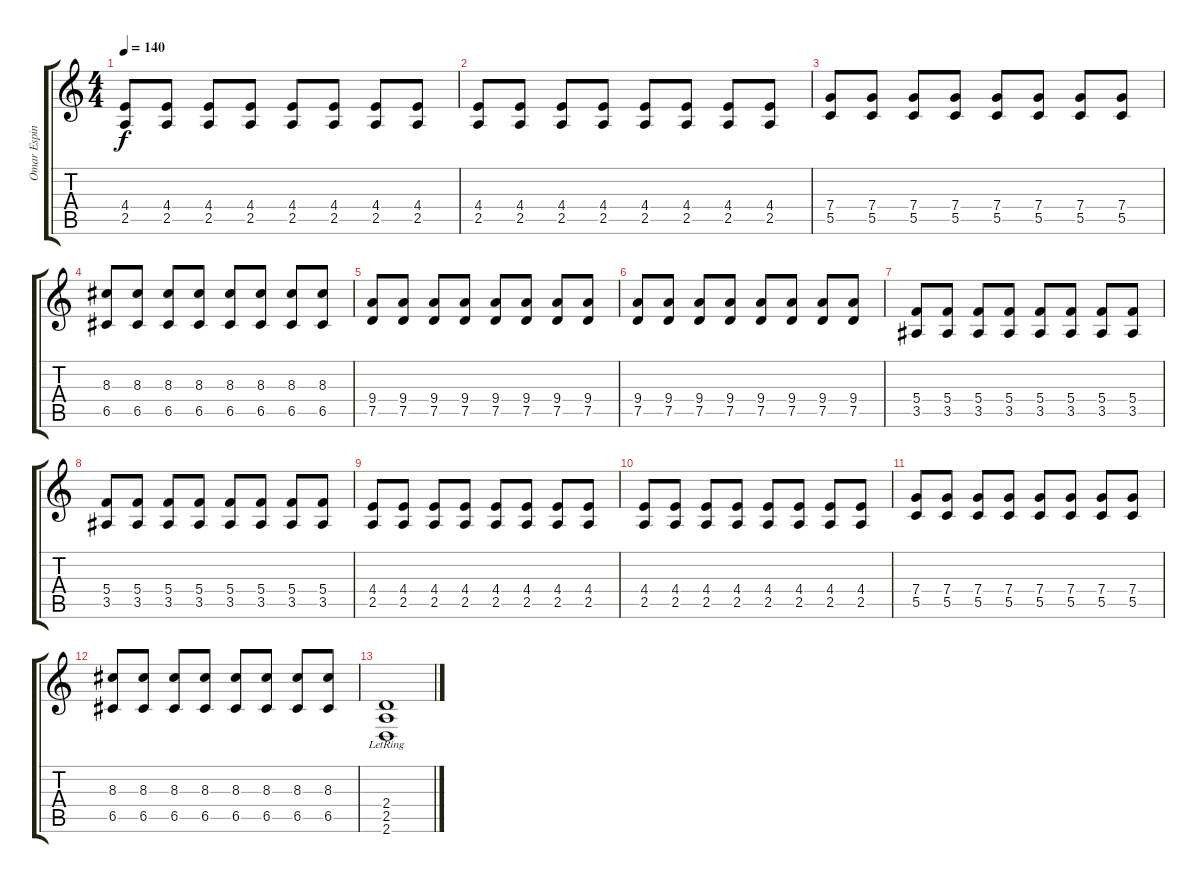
\track ("Omar Espinosa" "Omar Espin") {instrument distortionguitar}
\staff {score tabs}
\tuning (D4 A3 F3 C3 G2 C2) {hide}
\ts (4 4)
\tempo 140
\clef g2
\ks c
(4.4 2.5).8{dy f} (4.4 2.5).8 (4.4 2.5).8 (4.4 2.5).8 (4.4 2.5).8 (4.4 2.5).8 (4.4 2.5).8 (4.4 2.5).8 |
(4.4 2.5).8 (4.4 2.5).8 (4.4 2.5).8 (4.4 2.5).8 (4.4 2.5).8 (4.4 2.5).8 (4.4 2.5).8 (4.4 2.5).8 |
(7.4 5.5).8 (7.4 5.5).8 (7.4 5.5).8 (7.4 5.5).8 (7.4 5.5).8 (7.4 5.5).8 (7.4 5.5).8 (7.4 5.5).8 |
(8.3 6.5).8 (8.3 6.5).8 (8.3 6.5).8 (8.3 6.5).8 (8.3 6.5).8 (8.3 6.5).8 (8.3 6.5).8 (8.3 6.5).8 |
(9.4 7.5).8 (9.4 7.5).8 (9.4 7.5).8 (9.4 7.5).8 (9.4 7.5).8 (9.4 7.5).8 (9.4 7.5).8 (9.4 7.5).8 |
(9.4 7.5).8 (9.4 7.5).8 (9.4 7.5).8 (9.4 7.5).8 (9.4 7.5).8 (9.4 7.5).8 (9.4 7.5).8 (9.4 7.5).8 |
(5.4 3.5).8 (5.4 3.5).8 (5.4 3.5).8 (5.4 3.5).8 (5.4 3.5).8 (5.4 3.5).8 (5.4 3.5).8 (5.4 3.5).8 |
(5.4 3.5).8 (5.4 3.5).8 (5.4 3.5).8 (5.4 3.5).8 (5.4 3.5).8 (5.4 3.5).8 (5.4 3.5).8 (5.4 3.5).8 |
(4.4 2.5).8 (4.4 2.5).8 (4.4 2.5).8 (4.4 2.5).8 (4.4 2.5).8 (4.4 2.5).8 (4.4 2.5).8 (4.4 2.5).8 |
(4.4 2.5).8 (4.4 2.5).8 (4.4 2.5).8 (4.4 2.5).8 (4.4 2.5).8 (4.4 2.5).8 (4.4 2.5).8 (4.4 2.5).8 |
(7.4 5.5).8 (7.4 5.5).8 (7.4 5.5).8 (7.4 5.5).8 (7.4 5.5).8 (7.4 5.5).8 (7.4 5.5).8 (7.4 5.5).8 |
(8.3 6.5).8 (8.3 6.5).8 (8.3 6.5).8 (8.3 6.5).8 (8.3 6.5).8 (8.3 6.5).8 (8.3 6.5).8 (8.3 6.5).8 |
(2.4{lr} 2.5 2.6).1
